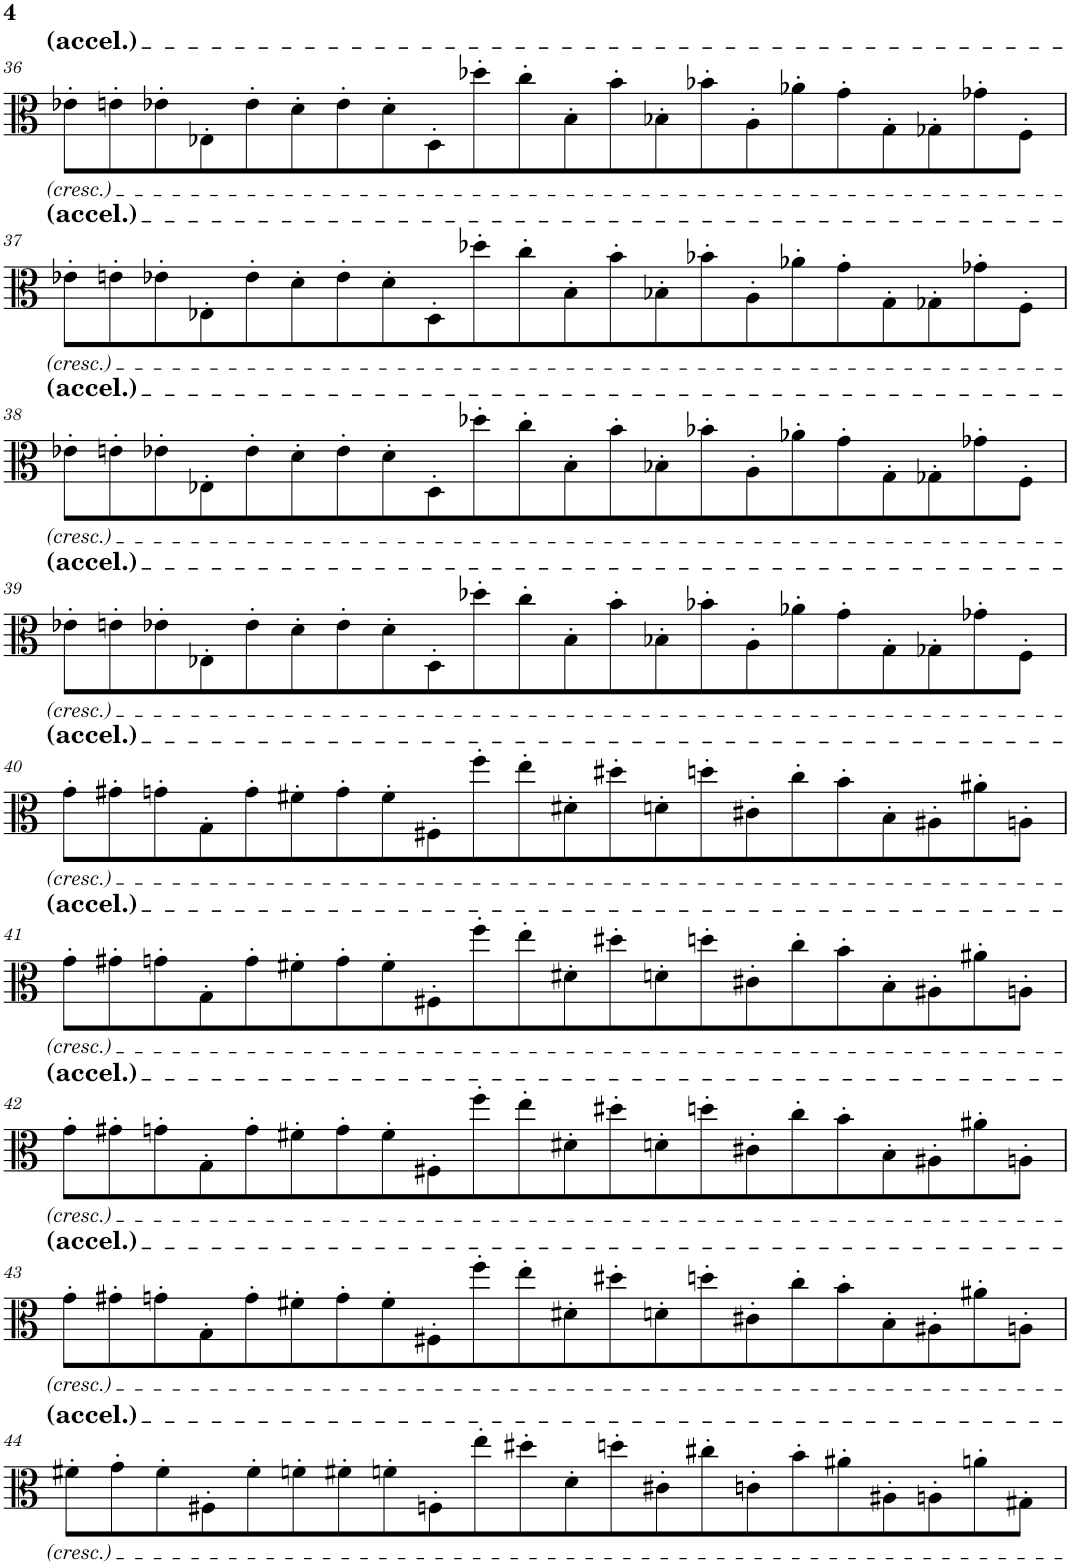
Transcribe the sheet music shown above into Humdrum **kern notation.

**kern
*part1
*staff1
*I"Viola
*I'Vla.
!!LO:PB:g=z
*clefC3
*k[]
*M11/4
=36
8e-X'\L
8en'\
8e-X'\
8E-X'\
8e-'\
8d'\
8e-'\
8d'\
8D'\
8dd-X'\
8cc'\
8B'\
8b'\
8B-X'\
8b-X'\
8A'\
8a-X'\
8g'\
8G'\
8G-X'\
8g-X'\
8F'\J
!!LO:LB:g=z
=37
8e-X'\L
8en'\
8e-X'\
8E-X'\
8e-'\
8d'\
8e-'\
8d'\
8D'\
8dd-X'\
8cc'\
8B'\
8b'\
8B-X'\
8b-X'\
8A'\
8a-X'\
8g'\
8G'\
8G-X'\
8g-X'\
8F'\J
!!LO:LB:g=z
=38
8e-X'\L
8en'\
8e-X'\
8E-X'\
8e-'\
8d'\
8e-'\
8d'\
8D'\
8dd-X'\
8cc'\
8B'\
8b'\
8B-X'\
8b-X'\
8A'\
8a-X'\
8g'\
8G'\
8G-X'\
8g-X'\
8F'\J
!!LO:LB:g=z
=39
8e-X'\L
8en'\
8e-X'\
8E-X'\
8e-'\
8d'\
8e-'\
8d'\
8D'\
8dd-X'\
8cc'\
8B'\
8b'\
8B-X'\
8b-X'\
8A'\
8a-X'\
8g'\
8G'\
8G-X'\
8g-X'\
8F'\J
!!LO:LB:g=z
=40
8g'\L
8g#X'\
8gn'\
8G'\
8g'\
8f#X'\
8g'\
8f#'\
8F#X'\
8ff'\
8ee'\
8d#X'\
8dd#X'\
8dn'\
8ddn'\
8c#X'\
8cc'\
8b'\
8B'\
8A#X'\
8a#X'\
8An'\J
!!LO:LB:g=z
=41
8g'\L
8g#X'\
8gn'\
8G'\
8g'\
8f#X'\
8g'\
8f#'\
8F#X'\
8ff'\
8ee'\
8d#X'\
8dd#X'\
8dn'\
8ddn'\
8c#X'\
8cc'\
8b'\
8B'\
8A#X'\
8a#X'\
8An'\J
!!LO:LB:g=z
=42
8g'\L
8g#X'\
8gn'\
8G'\
8g'\
8f#X'\
8g'\
8f#'\
8F#X'\
8ff'\
8ee'\
8d#X'\
8dd#X'\
8dn'\
8ddn'\
8c#X'\
8cc'\
8b'\
8B'\
8A#X'\
8a#X'\
8An'\J
!!LO:LB:g=z
=43
8g'\L
8g#X'\
8gn'\
8G'\
8g'\
8f#X'\
8g'\
8f#'\
8F#X'\
8ff'\
8ee'\
8d#X'\
8dd#X'\
8dn'\
8ddn'\
8c#X'\
8cc'\
8b'\
8B'\
8A#X'\
8a#X'\
8An'\J
!!LO:LB:g=z
=44
8f#X'\L
8g'\
8f#'\
8F#X'\
8f#'\
8fn'\
8f#X'\
8fn'\
8Fn'\
8ee'\
8dd#X'\
8d'\
8ddn'\
8c#X'\
8cc#X'\
8cn'\
8b'\
8a#X'\
8A#X'\
8An'\
8an'\
8G#X'\J
=
*-
